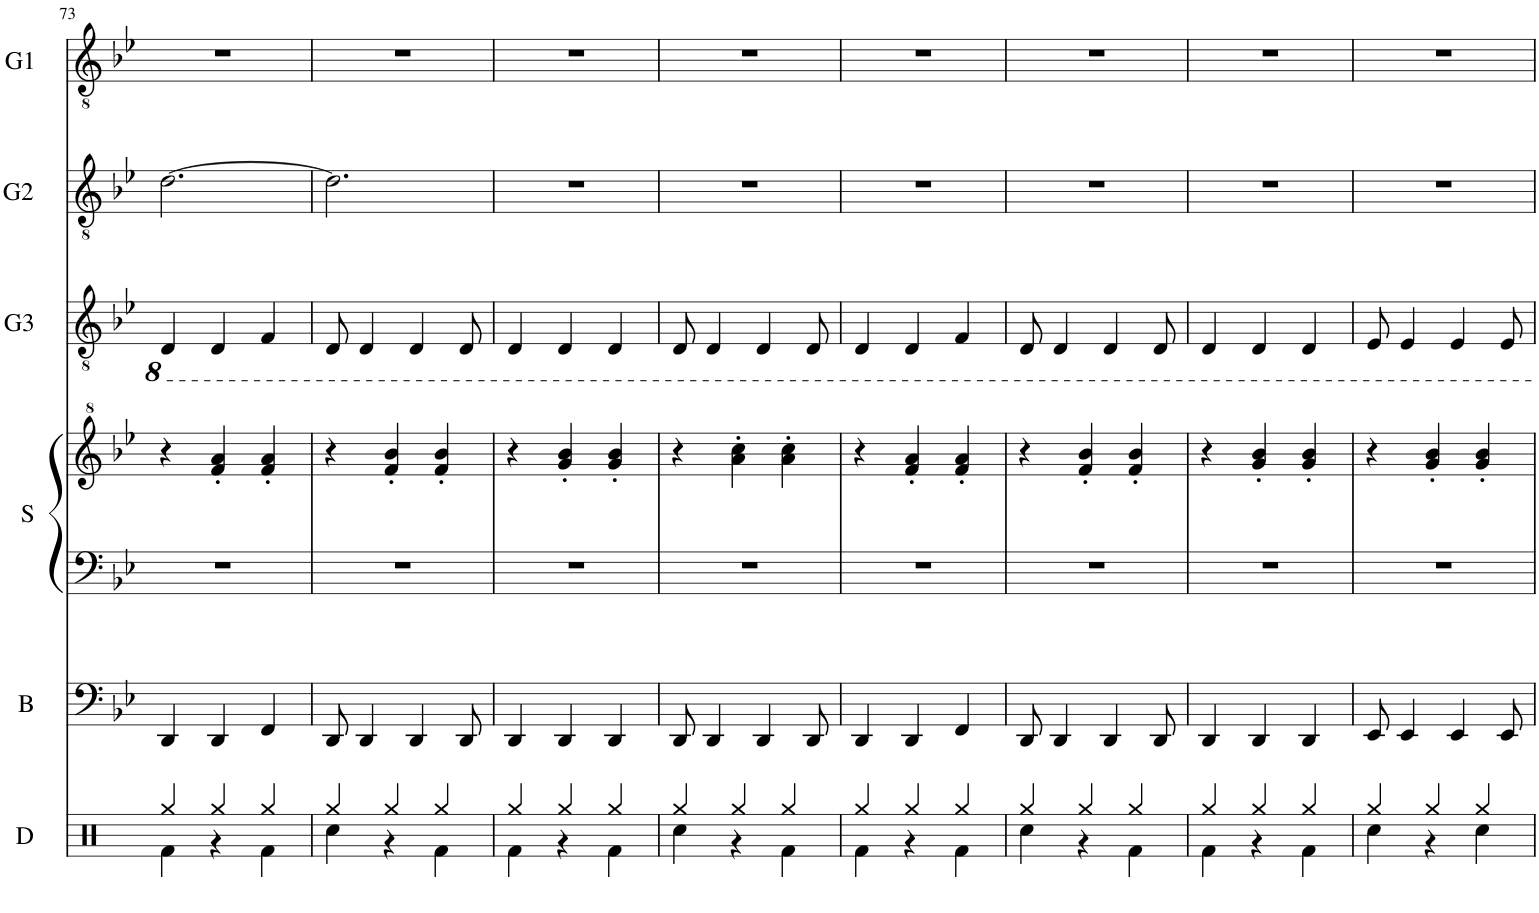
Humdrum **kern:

**kern	**kern	**kern	**kern	**kern	**kern	**kern
*part6	*part5	*part4	*part4	*part3	*part2	*part1
*staff7	*staff6	*staff5	*staff4	*staff3	*staff2	*staff1
*I"Drums	*I"Bass	*I"Synth	*	*I"Guitar 3	*I"Guitar 2	*I"Guitar 1
*I'D	*I'B	*I'S	*	*I'G3	*I'G2	*I'G1
!!LO:PB:g=z
*clefX	*clefF4	*clefF4	*clefG^2	*clefGv2	*clefGv2	*clefGv2
*	*Trd7c12	*	*	*	*	*
*k[b-e-]	*k[b-e-]	*k[b-e-]	*k[b-e-]	*k[b-e-]	*k[b-e-]	*k[b-e-]
*M3/4	*M3/4	*M3/4	*M3/4	*M3/4	*M3/4	*M3/4
=73	=73	=73	=73	=73	=73	=73
*^	*	*	*	*	*	*
4Rgg/	4Rf\	4DD/	2.r	4r	4DD/	[2.d\	2.r
4Rgg/	4r	4DD/	.	4ff/' 4aa/'	4DD/	.	.
4Rgg/	4Rf\	4FF/	.	4ff/' 4aa/'	4FF/	.	.
=74	=74	=74	=74	=74	=74	=74	=74
4Rgg/	4Rcc\	8DD/	2.r	4r	8DD/	2.d\]	2.r
.	.	4DD/	.	.	4DD/	.	.
4Rgg/	4r	.	.	4ff/' 4bb-/'	.	.	.
.	.	4DD/	.	.	4DD/	.	.
4Rgg/	4Rf\	.	.	4ff/' 4bb-/'	.	.	.
.	.	8DD/	.	.	8DD/	.	.
=75	=75	=75	=75	=75	=75	=75	=75
4Rgg/	4Rf\	4DD/	2.r	4r	4DD/	2.r	2.r
4Rgg/	4r	4DD/	.	4gg/' 4bb-/'	4DD/	.	.
4Rgg/	4Rf\	4DD/	.	4gg/' 4bb-/'	4DD/	.	.
=76	=76	=76	=76	=76	=76	=76	=76
4Rgg/	4Rcc\	8DD/	2.r	4r	8DD/	2.r	2.r
.	.	4DD/	.	.	4DD/	.	.
4Rgg/	4r	.	.	4aa\' 4ccc\'	.	.	.
.	.	4DD/	.	.	4DD/	.	.
4Rgg/	4Rf\	.	.	4aa\' 4ccc\'	.	.	.
.	.	8DD/	.	.	8DD/	.	.
=77	=77	=77	=77	=77	=77	=77	=77
4Rgg/	4Rf\	4DD/	2.r	4r	4DD/	2.r	2.r
4Rgg/	4r	4DD/	.	4ff/' 4aa/'	4DD/	.	.
4Rgg/	4Rf\	4FF/	.	4ff/' 4aa/'	4FF/	.	.
=78	=78	=78	=78	=78	=78	=78	=78
4Rgg/	4Rcc\	8DD/	2.r	4r	8DD/	2.r	2.r
.	.	4DD/	.	.	4DD/	.	.
4Rgg/	4r	.	.	4ff/' 4bb-/'	.	.	.
.	.	4DD/	.	.	4DD/	.	.
4Rgg/	4Rf\	.	.	4ff/' 4bb-/'	.	.	.
.	.	8DD/	.	.	8DD/	.	.
=79	=79	=79	=79	=79	=79	=79	=79
4Rgg/	4Rf\	4DD/	2.r	4r	4DD/	2.r	2.r
4Rgg/	4r	4DD/	.	4gg/' 4bb-/'	4DD/	.	.
4Rgg/	4Rf\	4DD/	.	4gg/' 4bb-/'	4DD/	.	.
=80	=80	=80	=80	=80	=80	=80	=80
4Rgg/	4Rcc\	8EE-/	2.r	4r	8EE-/	2.r	2.r
.	.	4EE-/	.	.	4EE-/	.	.
4Rgg/	4r	.	.	4gg/' 4bb-/'	.	.	.
.	.	4EE-/	.	.	4EE-/	.	.
4Rgg/	4Rcc\	.	.	4gg/' 4bb-/'	.	.	.
.	.	8EE-/	.	.	8EE-/	.	.
*v	*v	*	*	*	*	*	*
=	=	=	=	=	=	=
*-	*-	*-	*-	*-	*-	*-
